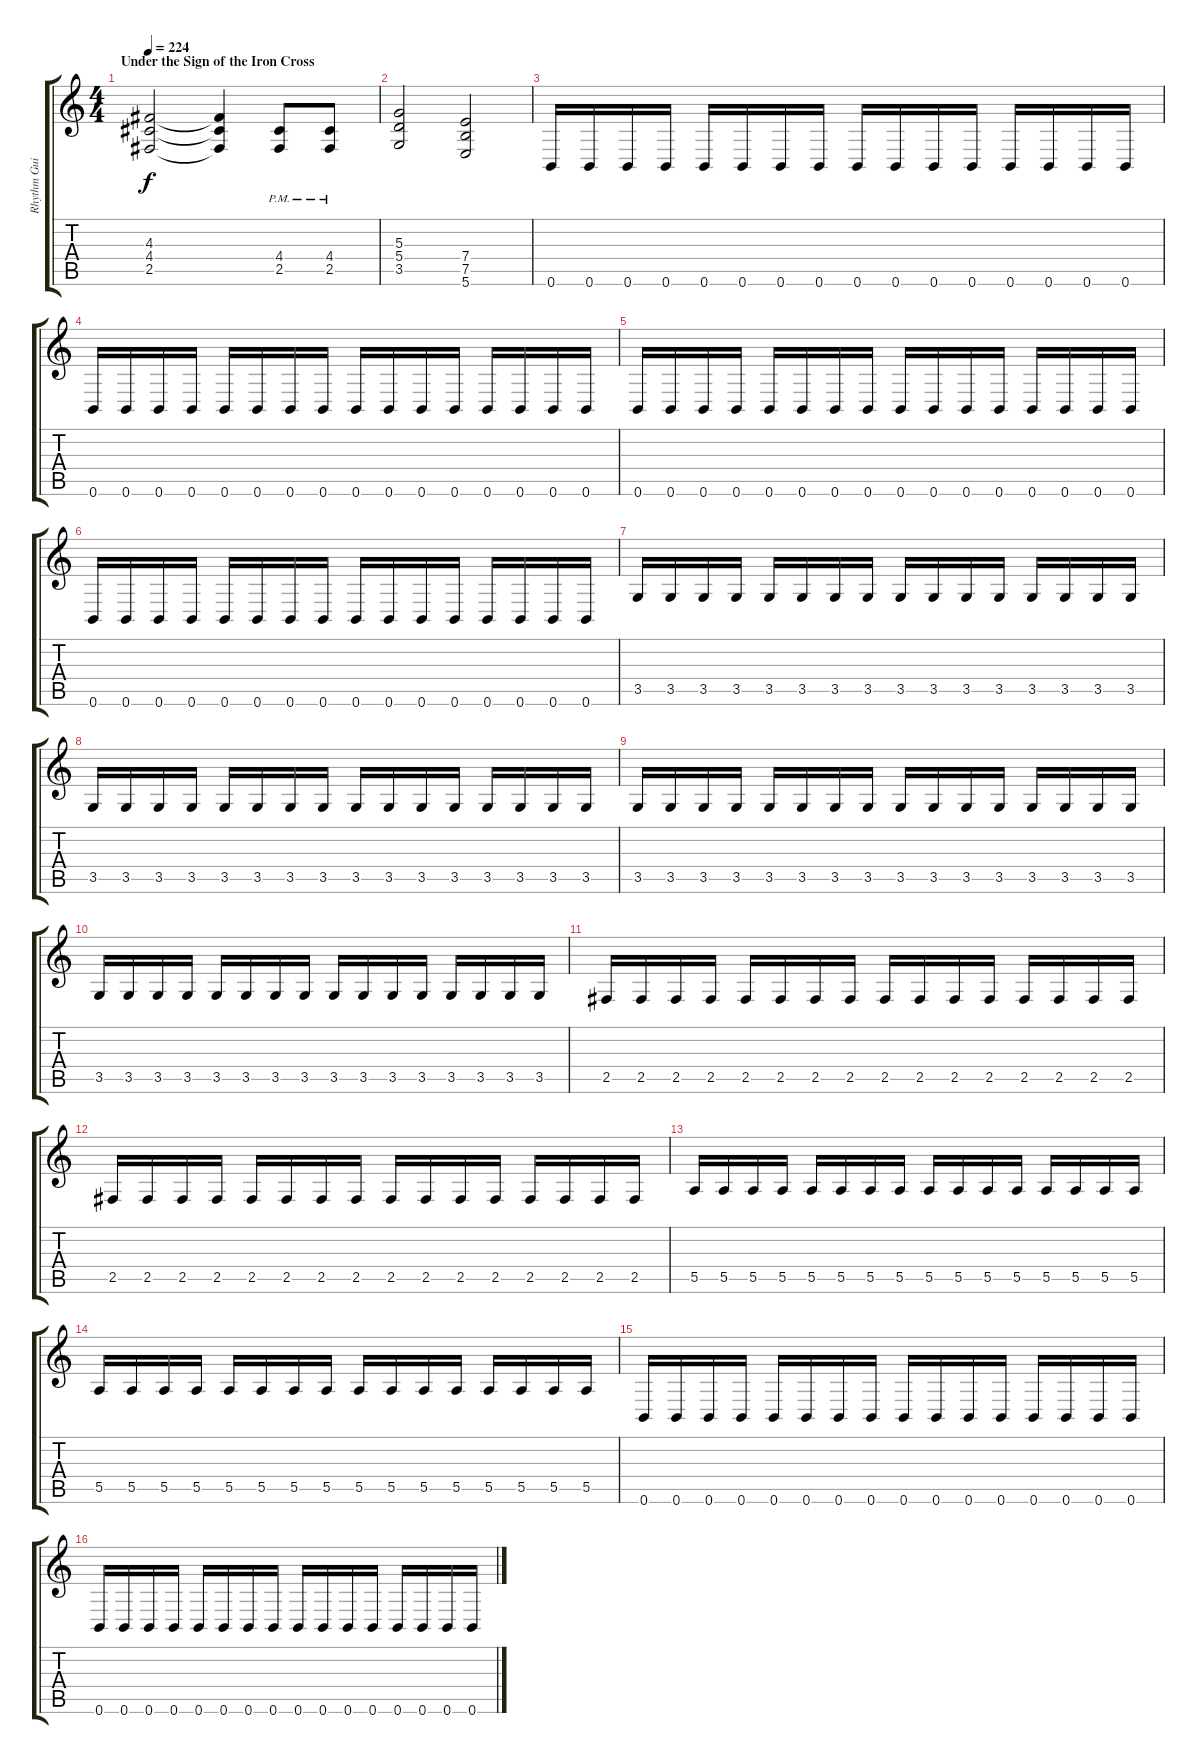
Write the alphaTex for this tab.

\track ("Rhythm Guitar I" "Rhythm Gui") {instrument distortionguitar}
\staff {score tabs}
\tuning (B3 Gb3 D3 A2 E2 B1) {hide}
\ts (4 4)
\section ("" "Under the Sign of the Iron Cross")
\tempo 224
\clef g2
\ks c
(4.3 4.4 2.5).2{dy f} (4.3{t} 4.4{t} 2.5{t}).4 (4.4{pm} 2.5{pm}).8 (4.4{pm} 2.5{pm}).8 |
(5.3 5.4 3.5).2 (7.4 7.5 5.6).2 |
0.6.16{volume 10} 0.6.16 0.6.16 0.6.16 0.6.16 0.6.16 0.6.16 0.6.16 0.6.16 0.6.16 0.6.16 0.6.16 0.6.16 0.6.16 0.6.16 0.6.16 |
0.6.16 0.6.16 0.6.16 0.6.16 0.6.16 0.6.16 0.6.16 0.6.16 0.6.16 0.6.16 0.6.16 0.6.16 0.6.16 0.6.16 0.6.16 0.6.16 |
0.6.16 0.6.16 0.6.16 0.6.16 0.6.16 0.6.16 0.6.16 0.6.16 0.6.16 0.6.16 0.6.16 0.6.16 0.6.16 0.6.16 0.6.16 0.6.16 |
0.6.16 0.6.16 0.6.16 0.6.16 0.6.16 0.6.16 0.6.16 0.6.16 0.6.16 0.6.16 0.6.16 0.6.16 0.6.16 0.6.16 0.6.16 0.6.16 |
3.5.16 3.5.16 3.5.16 3.5.16 3.5.16 3.5.16 3.5.16 3.5.16 3.5.16 3.5.16 3.5.16 3.5.16 3.5.16 3.5.16 3.5.16 3.5.16 |
3.5.16 3.5.16 3.5.16 3.5.16 3.5.16 3.5.16 3.5.16 3.5.16 3.5.16 3.5.16 3.5.16 3.5.16 3.5.16 3.5.16 3.5.16 3.5.16 |
3.5.16 3.5.16 3.5.16 3.5.16 3.5.16 3.5.16 3.5.16 3.5.16 3.5.16 3.5.16 3.5.16 3.5.16 3.5.16 3.5.16 3.5.16 3.5.16 |
3.5.16 3.5.16 3.5.16 3.5.16 3.5.16 3.5.16 3.5.16 3.5.16 3.5.16 3.5.16 3.5.16 3.5.16 3.5.16 3.5.16 3.5.16 3.5.16 |
2.5.16 2.5.16 2.5.16 2.5.16 2.5.16 2.5.16 2.5.16 2.5.16 2.5.16 2.5.16 2.5.16 2.5.16 2.5.16 2.5.16 2.5.16 2.5.16 |
2.5.16 2.5.16 2.5.16 2.5.16 2.5.16 2.5.16 2.5.16 2.5.16 2.5.16 2.5.16 2.5.16 2.5.16 2.5.16 2.5.16 2.5.16 2.5.16 |
5.5.16 5.5.16 5.5.16 5.5.16 5.5.16 5.5.16 5.5.16 5.5.16 5.5.16 5.5.16 5.5.16 5.5.16 5.5.16 5.5.16 5.5.16 5.5.16 |
5.5.16 5.5.16 5.5.16 5.5.16 5.5.16 5.5.16 5.5.16 5.5.16 5.5.16 5.5.16 5.5.16 5.5.16 5.5.16 5.5.16 5.5.16 5.5.16 |
0.6.16 0.6.16 0.6.16 0.6.16 0.6.16 0.6.16 0.6.16 0.6.16 0.6.16 0.6.16 0.6.16 0.6.16 0.6.16 0.6.16 0.6.16 0.6.16 |
0.6.16 0.6.16 0.6.16 0.6.16 0.6.16 0.6.16 0.6.16 0.6.16 0.6.16 0.6.16 0.6.16 0.6.16 0.6.16 0.6.16 0.6.16 0.6.16
